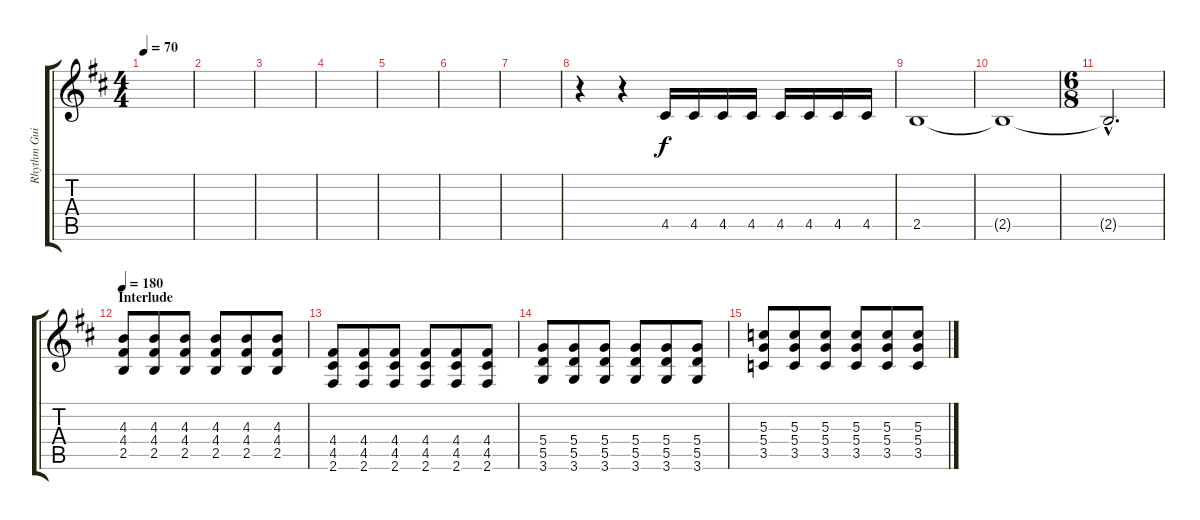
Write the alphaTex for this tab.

\track ("Rhythm Guitar" "Rhythm Gui") {instrument distortionguitar}
\staff {score tabs}
\tuning (E4 B3 G3 D3 A2 E2) {hide}
\ts (4 4)
\tempo 70
\clef g2
\ks d
|
|
|
|
|
|
|
r.4{volume 13} r.4 4.5.16 4.5.16 4.5.16 4.5.16 4.5.16 4.5.16 4.5.16 4.5.16 |
2.5.1 |
2.5{t}.1 |
\ts (6 8)
2.5{hac t}.2{d} |
\section ("" "Interlude")
\tempo 180
(4.3 4.4 2.5).8{volume 8} (4.3 4.4 2.5).8 (4.3 4.4 2.5).8 (4.3 4.4 2.5).8 (4.3 4.4 2.5).8 (4.3 4.4 2.5).8 |
(4.4 4.5 2.6).8 (4.4 4.5 2.6).8 (4.4 4.5 2.6).8 (4.4 4.5 2.6).8 (4.4 4.5 2.6).8 (4.4 4.5 2.6).8 |
(5.4 5.5 3.6).8 (5.4 5.5 3.6).8 (5.4 5.5 3.6).8 (5.4 5.5 3.6).8 (5.4 5.5 3.6).8 (5.4 5.5 3.6).8 |
(5.3 5.4 3.5).8 (5.3 5.4 3.5).8 (5.3 5.4 3.5).8 (5.3 5.4 3.5).8 (5.3 5.4 3.5).8 (5.3 5.4 3.5).8
